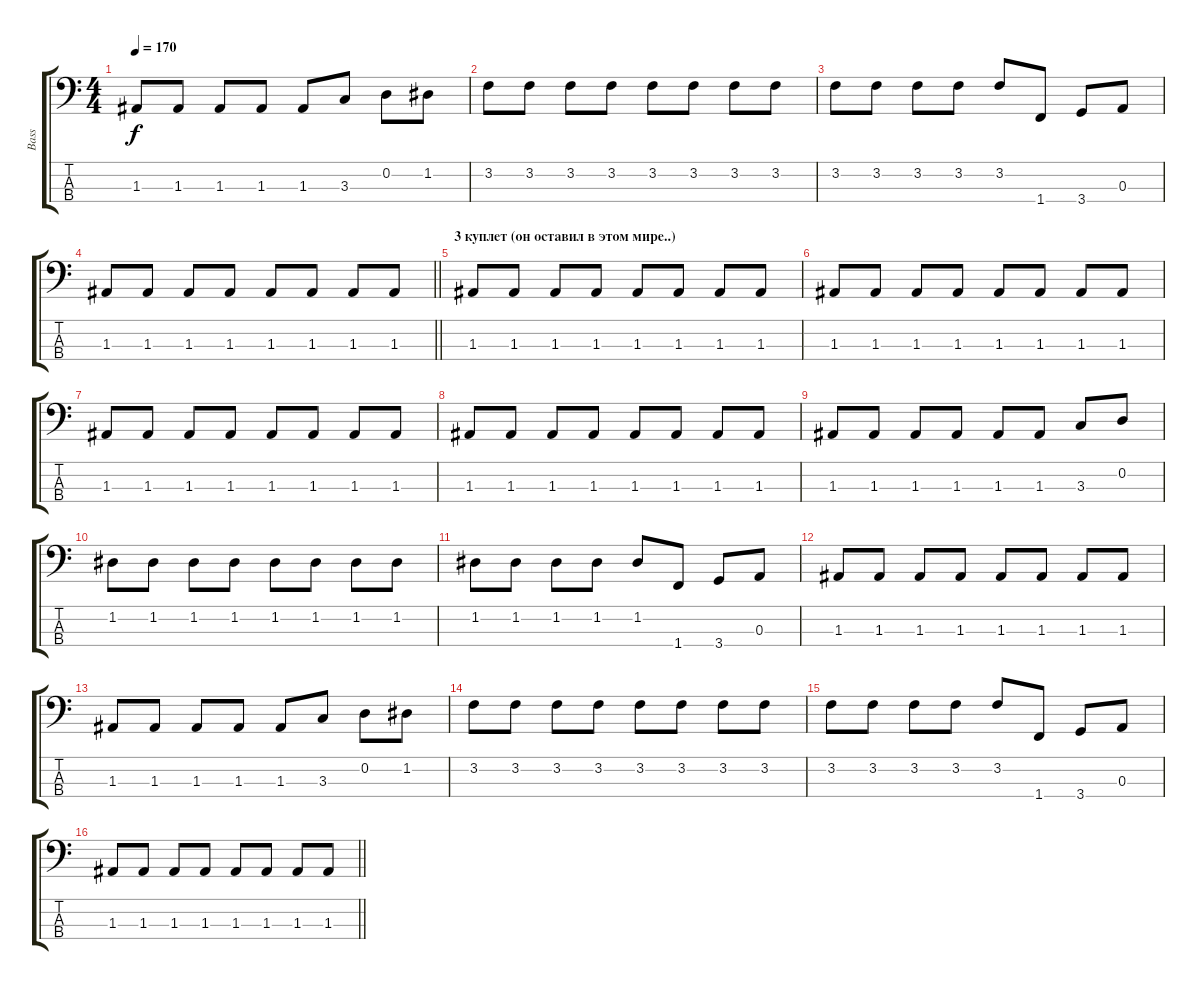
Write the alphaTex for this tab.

\track ("Bass" "Bass") {instrument electricbassfinger}
\staff {score tabs}
\tuning (G2 D2 A1 E1) {hide}
\ts (4 4)
\tempo 170
\clef f4
\ks c
1.3.8{dy f} 1.3.8 1.3.8 1.3.8 1.3.8 3.3.8 0.2.8 1.2.8 |
3.2.8 3.2.8 3.2.8 3.2.8 3.2.8 3.2.8 3.2.8 3.2.8 |
3.2.8 3.2.8 3.2.8 3.2.8 3.2.8 1.4.8 3.4.8 0.3.8 |
\barLineRight lightlight
1.3.8 1.3.8 1.3.8 1.3.8 1.3.8 1.3.8 1.3.8 1.3.8 |
\section ("" "3 куплет (он оставил в этом мире..)")
1.3.8 1.3.8 1.3.8 1.3.8 1.3.8 1.3.8 1.3.8 1.3.8 |
1.3.8 1.3.8 1.3.8 1.3.8 1.3.8 1.3.8 1.3.8 1.3.8 |
1.3.8 1.3.8 1.3.8 1.3.8 1.3.8 1.3.8 1.3.8 1.3.8 |
1.3.8 1.3.8 1.3.8 1.3.8 1.3.8 1.3.8 1.3.8 1.3.8 |
1.3.8 1.3.8 1.3.8 1.3.8 1.3.8 1.3.8 3.3.8 0.2.8 |
1.2.8 1.2.8 1.2.8 1.2.8 1.2.8 1.2.8 1.2.8 1.2.8 |
1.2.8 1.2.8 1.2.8 1.2.8 1.2.8 1.4.8 3.4.8 0.3.8 |
1.3.8 1.3.8 1.3.8 1.3.8 1.3.8 1.3.8 1.3.8 1.3.8 |
1.3.8 1.3.8 1.3.8 1.3.8 1.3.8 3.3.8 0.2.8 1.2.8 |
3.2.8 3.2.8 3.2.8 3.2.8 3.2.8 3.2.8 3.2.8 3.2.8 |
3.2.8 3.2.8 3.2.8 3.2.8 3.2.8 1.4.8 3.4.8 0.3.8 |
\barLineRight lightlight
1.3.8 1.3.8 1.3.8 1.3.8 1.3.8 1.3.8 1.3.8 1.3.8
